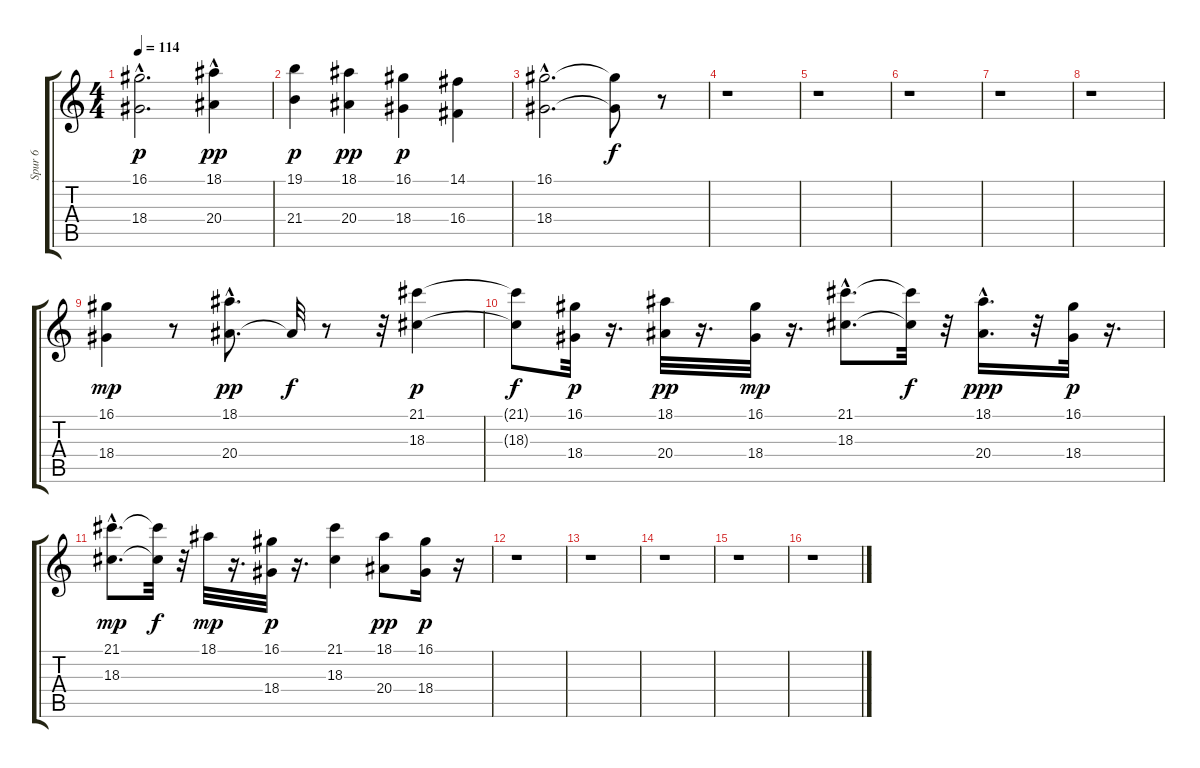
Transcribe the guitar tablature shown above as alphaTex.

\track ("Spur 6" "Spur 6") {instrument stringensemble1}
\staff {score tabs}
\tuning (E4 B3 G3 D3 A2 E2) {hide}
\ts (4 4)
\tempo 114
\clef g2
\ks c
(16.1{hac} 18.4{hac}).2{d dy p} (18.1 20.4{hac}).4{dy pp} |
(19.1 21.4).4{dy p} (18.1 20.4).4{dy pp} (16.1 18.4).4{dy p} (14.1 16.4).4 |
(16.1{hac} 18.4{hac}).2{d} (16.1{t} 18.4{t}).8{dy f} r.8 |
r.1 |
r.1 |
r.1 |
r.1 |
r.1 |
(16.1 18.4).4{dy mp} r.8 (18.1{hac} 20.4{hac}).8{d dy pp} 20.4{t}.32{dy f} r.8 r.32 (21.1 18.3).4{dy p} |
(21.1{t} 18.3{t}).8{dy f} (16.1 18.4).32{dy p} r.16{d} (18.1 20.4).32{dy pp} r.16{d} (16.1 18.4).32{dy mp} r.16{d} (21.1{hac} 18.3{hac}).8{d} (21.1{t} 18.3{t}).32{dy f} r.32 (18.1 20.4{hac}).16{d dy ppp} r.32 (16.1 18.4).32{dy p} r.16{d} |
(21.1{hac} 18.3{hac}).8{d dy mp} (21.1{t} 18.3{t}).32{dy f} r.32 18.1.32{dy mp} r.16{d} (16.1 18.4).32{dy p} r.16{d} (21.1 18.3).4 (18.1 20.4).8{dy pp} (16.1 18.4).16{dy p} r.16 |
r.1 |
r.1 |
r.1 |
r.1 |
r.1
